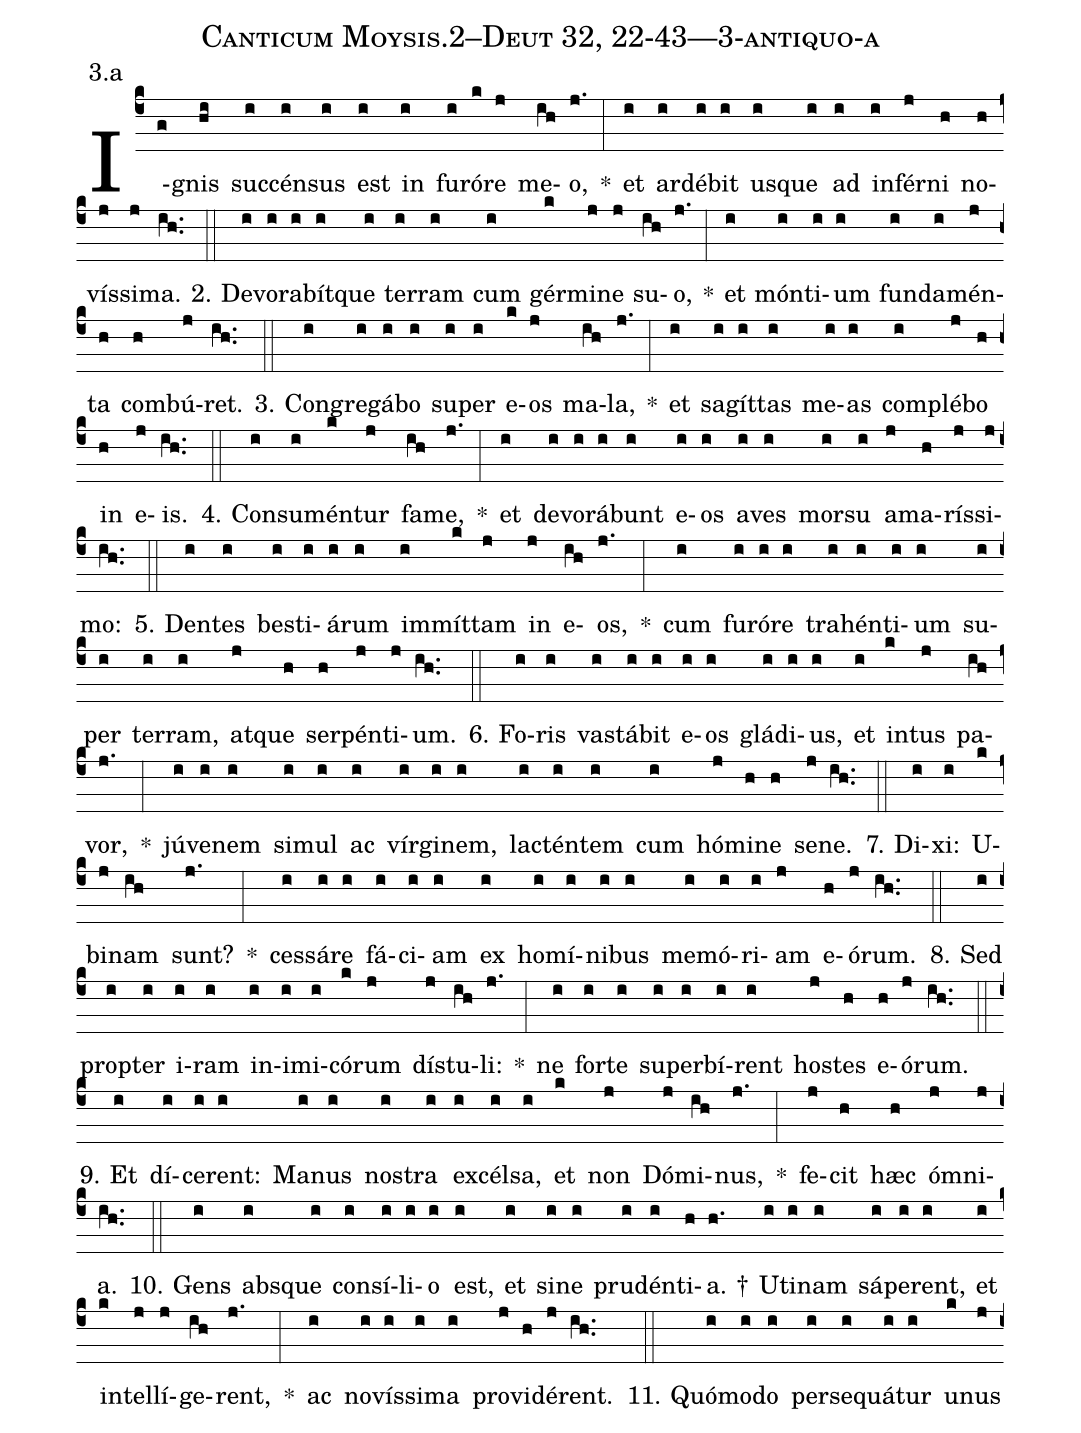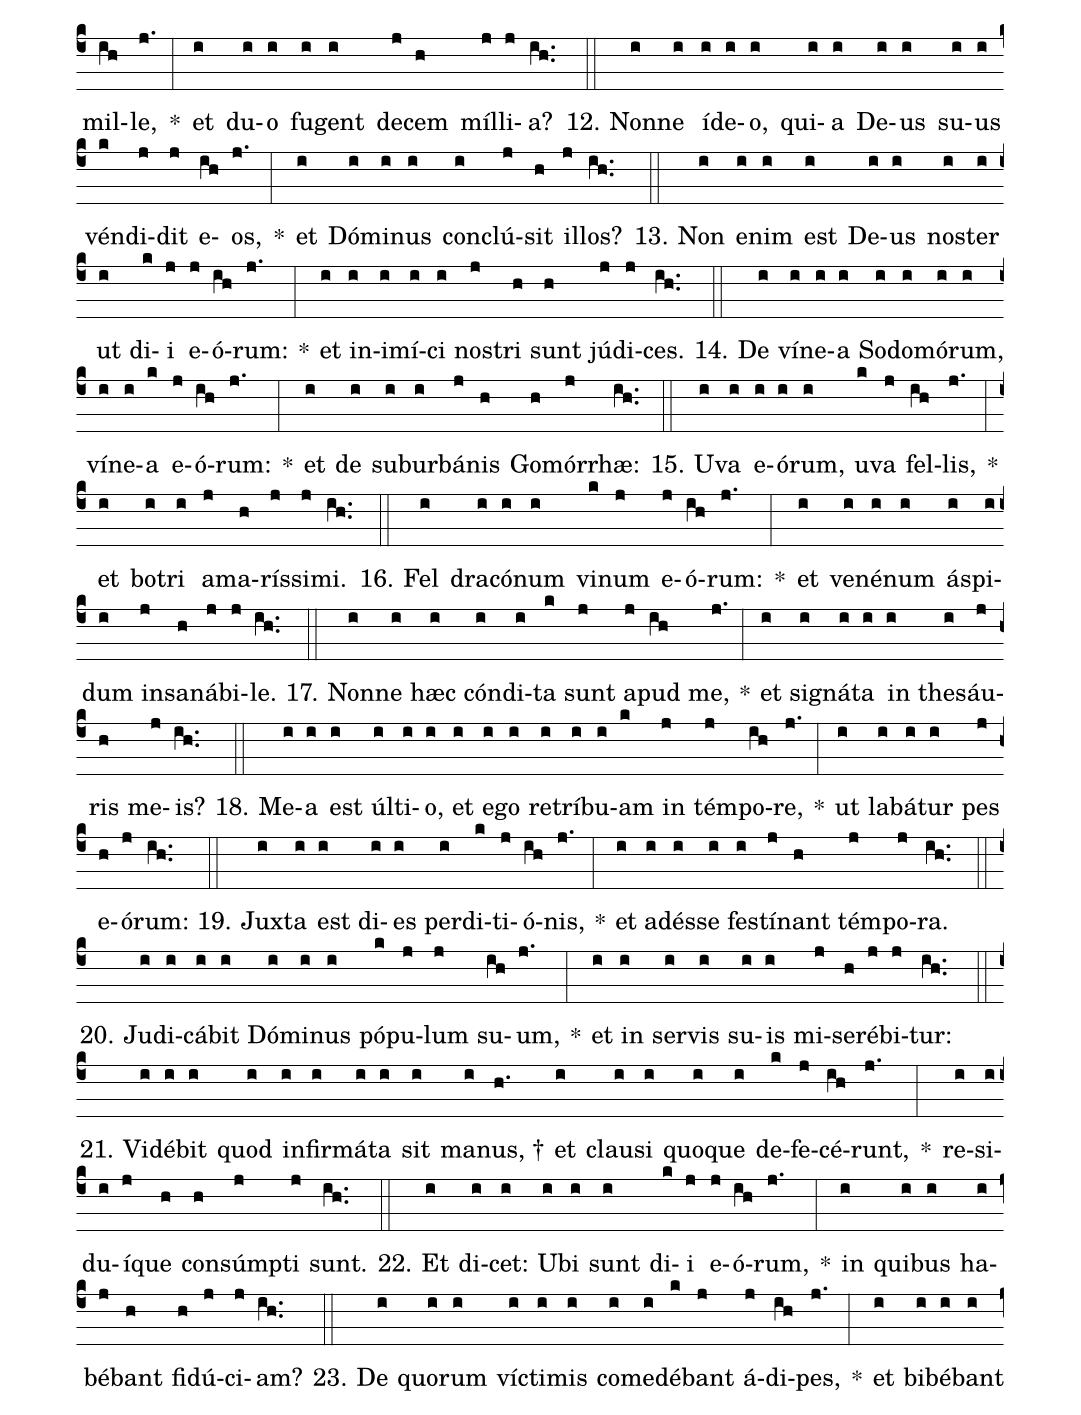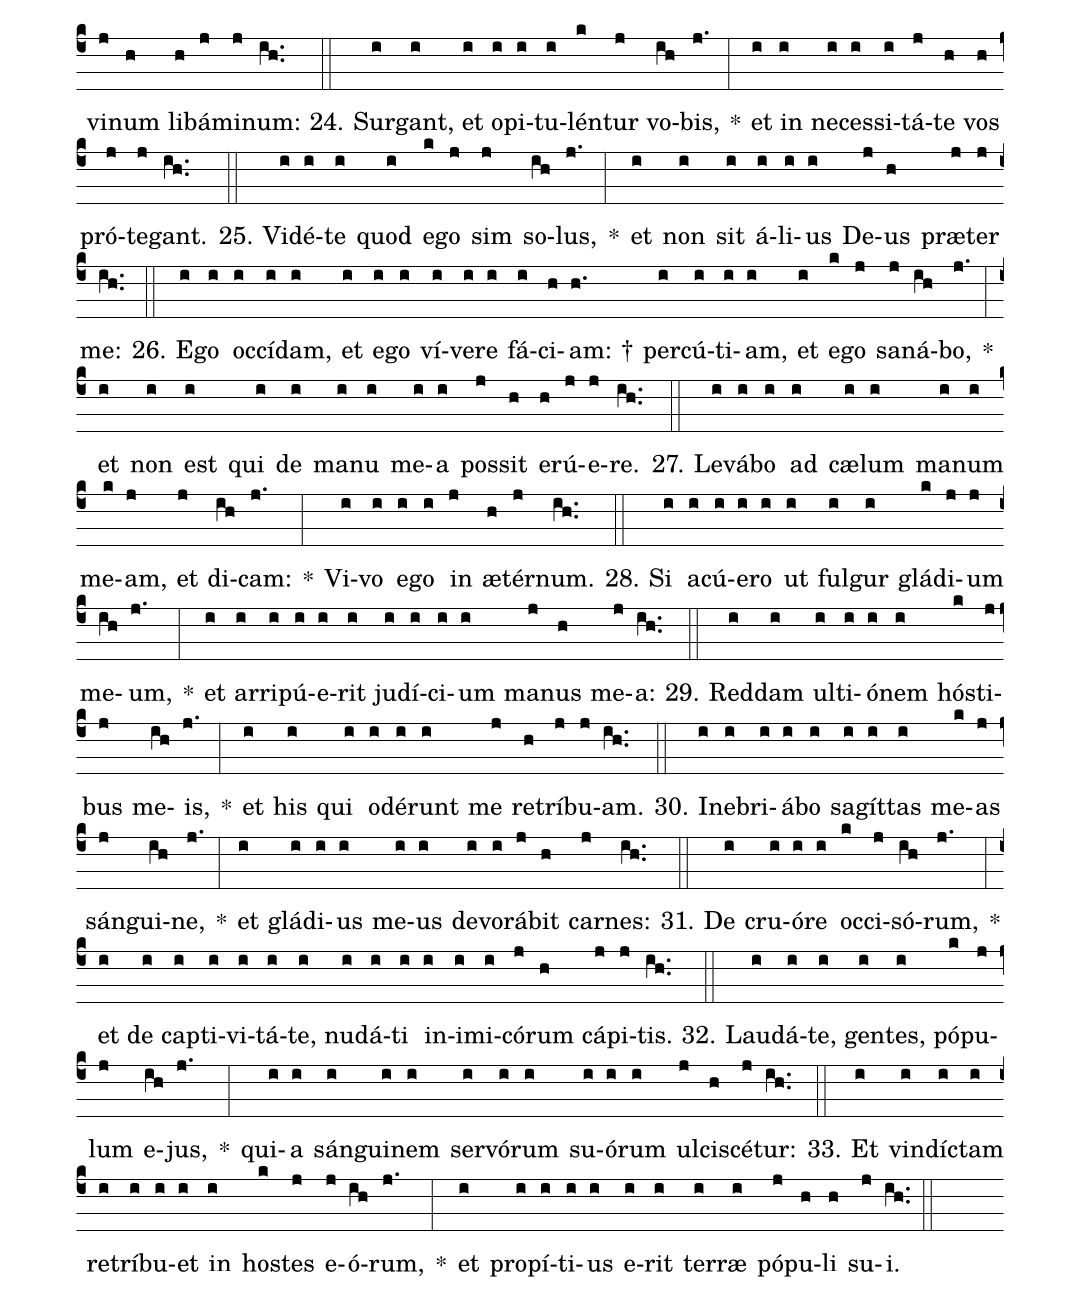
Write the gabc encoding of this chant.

name: Canticum Moysis.2--Deut 32, 22-43---3-antiquo-a;
annotation: 3.a;
%%
(c4)I(g)gnis(hi) suc(i)cén(i)sus(i) est(i) in(i) fu(i)ró(k)re(j) me(ih)o,(j.) *(:) et(i) ar(i)dé(i)bit(i) us(i)que(i) ad(i) in(i)fér(j)ni(h) no(h)vís(j)si(j)ma.(ih..) (::)
2. De(i)vo(i)ra(i)bít(i)que(i) ter(i)ram(i) cum(i) gér(k)mi(j)ne(j) su(ih)o,(j.) *(:) et(i) món(i)ti(i)um(i) fun(i)da(i)mén(j)ta(h) com(h)bú(j)ret.(ih..) (::)
3. Con(i)gre(i)gá(i)bo(i) su(i)per(i) e(k)os(j) ma(ih)la,(j.) *(:) et(i) sa(i)gít(i)tas(i) me(i)as(i) com(i)plé(j)bo(h) in(h) e(j)is.(ih..) (::)
4. Con(i)su(i)mén(k)tur(j) fa(ih)me,(j.) *(:) et(i) de(i)vo(i)rá(i)bunt(i) e(i)os(i) a(i)ves(i) mor(i)su(i) a(j)ma(h)rís(j)si(j)mo:(ih..) (::)
5. Den(i)tes(i) bes(i)ti(i)á(i)rum(i) im(i)mít(k)tam(j) in(j) e(ih)os,(j.) *(:) cum(i) fu(i)ró(i)re(i) tra(i)hén(i)ti(i)um(i) su(i)per(i) ter(i)ram,(i) at(j)que(h) ser(h)pén(j)ti(j)um.(ih..) (::)
6. Fo(i)ris(i) vas(i)tá(i)bit(i) e(i)os(i) glá(i)di(i)us,(i) et(i) in(k)tus(j) pa(ih)vor,(j.) *(:) jú(i)ve(i)nem(i) si(i)mul(i) ac(i) vír(i)gi(i)nem,(i) lac(i)tén(i)tem(i) cum(i) hó(j)mi(h)ne(h) se(j)ne.(ih..) (::)
7. Di(i)xi:(i) U(k)bi(j)nam(ih) sunt?(j.) *(:) ces(i)sá(i)re(i) fá(i)ci(i)am(i) ex(i) ho(i)mí(i)ni(i)bus(i) me(i)mó(i)ri(i)am(j) e(h)ó(j)rum.(ih..) (::)
8. Sed(i) prop(i)ter(i) i(i)ram(i) in(i)i(i)mi(i)có(k)rum(j) dís(j)tu(ih)li:(j.) *(:) ne(i) for(i)te(i) su(i)per(i)bí(i)rent(i) hos(j)tes(h) e(h)ó(j)rum.(ih..) (::)
9. Et(i) dí(i)ce(i)rent:(i) Ma(i)nus(i) nos(i)tra(i) ex(i)cél(i)sa,(i) et(k) non(j) Dó(j)mi(ih)nus,(j.) *(:) fe(j)cit(h) hæc(h) óm(j)ni(j)a.(ih..) (::)
10. Gens(i) abs(i)que(i) con(i)sí(i)li(i)o(i) est,(i) et(i) si(i)ne(i) pru(i)dén(i)ti(h)a. †(h.) U(i)ti(i)nam(i) sá(i)pe(i)rent,(i) et(i) in(k)tel(j)lí(j)ge(ih)rent,(j.) *(:) ac(i) no(i)vís(i)si(i)ma(i) pro(j)vi(h)dé(j)rent.(ih..) (::)
11. Quó(i)mo(i)do(i) per(i)se(i)quá(i)tur(i) u(k)nus(j) mil(ih)le,(j.) *(:) et(i) du(i)o(i) fu(i)gent(i) de(j)cem(h) míl(j)li(j)a?(ih..) (::)
12. Non(i)ne(i) íd(i)e(i)o,(i) qui(i)a(i) De(i)us(i) su(i)us(i) vén(k)di(j)dit(j) e(ih)os,(j.) *(:) et(i) Dó(i)mi(i)nus(i) con(i)clú(j)sit(h) il(j)los?(ih..) (::)
13. Non(i) e(i)nim(i) est(i) De(i)us(i) nos(i)ter(i) ut(i) di(k)i(j) e(j)ó(ih)rum:(j.) *(:) et(i) in(i)i(i)mí(i)ci(i) nos(j)tri(h) sunt(h) jú(j)di(j)ces.(ih..) (::)
14. De(i) ví(i)ne(i)a(i) So(i)do(i)mó(i)rum,(i) ví(i)ne(i)a(k) e(j)ó(ih)rum:(j.) *(:) et(i) de(i) sub(i)ur(i)bá(j)nis(h) Go(h)mór(j)rhæ:(ih..) (::)
15. U(i)va(i) e(i)ó(i)rum,(i) u(k)va(j) fel(ih)lis,(j.) *(:) et(i) bo(i)tri(i) a(j)ma(h)rís(j)si(j)mi.(ih..) (::)
16. Fel(i) dra(i)có(i)num(i) vi(k)num(j) e(j)ó(ih)rum:(j.) *(:) et(i) ve(i)né(i)num(i) ás(i)pi(i)dum(i) in(j)sa(h)ná(j)bi(j)le.(ih..) (::)
17. Non(i)ne(i) hæc(i) cón(i)di(i)ta(k) sunt(j) a(j)pud(ih) me,(j.) *(:) et(i) si(i)gná(i)ta(i) in(i) the(i)sáu(j)ris(h) me(j)is?(ih..) (::)
18. Me(i)a(i) est(i) úl(i)ti(i)o,(i) et(i) e(i)go(i) re(i)trí(i)bu(i)am(k) in(j) tém(j)po(ih)re,(j.) *(:) ut(i) la(i)bá(i)tur(i) pes(j) e(h)ó(j)rum:(ih..) (::)
19. Jux(i)ta(i) est(i) di(i)es(i) per(i)di(k)ti(j)ó(ih)nis,(j.) *(:) et(i) ad(i)és(i)se(i) fes(i)tí(j)nant(h) tém(j)po(j)ra.(ih..) (::)
20. Ju(i)di(i)cá(i)bit(i) Dó(i)mi(i)nus(i) pó(k)pu(j)lum(j) su(ih)um,(j.) *(:) et(i) in(i) ser(i)vis(i) su(i)is(i) mi(j)se(h)ré(j)bi(j)tur:(ih..) (::)
21. Vi(i)dé(i)bit(i) quod(i) in(i)fir(i)má(i)ta(i) sit(i) ma(i)nus, †(h.) et(i) clau(i)si(i) quo(i)que(i) de(k)fe(j)cé(ih)runt,(j.) *(:) re(i)si(i)du(i)í(j)que(h) con(h)súmp(j)ti(j) sunt.(ih..) (::)
22. Et(i) di(i)cet:(i) U(i)bi(i) sunt(i) di(k)i(j) e(j)ó(ih)rum,(j.) *(:) in(i) qui(i)bus(i) ha(i)bé(j)bant(h) fi(h)dú(j)ci(j)am?(ih..) (::)
23. De(i) quo(i)rum(i) víc(i)ti(i)mis(i) com(i)e(i)dé(k)bant(j) á(j)di(ih)pes,(j.) *(:) et(i) bi(i)bé(i)bant(i) vi(j)num(h) li(h)bá(j)mi(j)num:(ih..) (::)
24. Sur(i)gant,(i) et(i) o(i)pi(i)tu(i)lén(k)tur(j) vo(ih)bis,(j.) *(:) et(i) in(i) ne(i)ces(i)si(i)tá(j)te(h) vos(h) pró(j)te(j)gant.(ih..) (::)
25. Vi(i)dé(i)te(i) quod(i) e(k)go(j) sim(j) so(ih)lus,(j.) *(:) et(i) non(i) sit(i) á(i)li(i)us(i) De(j)us(h) præ(j)ter(j) me:(ih..) (::)
26. E(i)go(i) oc(i)cí(i)dam,(i) et(i) e(i)go(i) ví(i)ve(i)re(i) fá(i)ci(h)am: †(h.) per(i)cú(i)ti(i)am,(i) et(i) e(k)go(j) sa(j)ná(ih)bo,(j.) *(:) et(i) non(i) est(i) qui(i) de(i) ma(i)nu(i) me(i)a(i) pos(j)sit(h) e(h)rú(j)e(j)re.(ih..) (::)
27. Le(i)vá(i)bo(i) ad(i) cæ(i)lum(i) ma(i)num(i) me(k)am,(j) et(j) di(ih)cam:(j.) *(:) Vi(i)vo(i) e(i)go(i) in(j) æ(h)tér(j)num.(ih..) (::)
28. Si(i) a(i)cú(i)e(i)ro(i) ut(i) ful(i)gur(i) glá(k)di(j)um(j) me(ih)um,(j.) *(:) et(i) ar(i)ri(i)pú(i)e(i)rit(i) ju(i)dí(i)ci(i)um(i) ma(j)nus(h) me(j)a:(ih..) (::)
29. Red(i)dam(i) ul(i)ti(i)ó(i)nem(i) hós(k)ti(j)bus(j) me(ih)is,(j.) *(:) et(i) his(i) qui(i) o(i)dé(i)runt(i) me(j) re(h)trí(j)bu(j)am.(ih..) (::)
30. In(i)e(i)bri(i)á(i)bo(i) sa(i)gít(i)tas(i) me(k)as(j) sán(j)gui(ih)ne,(j.) *(:) et(i) glá(i)di(i)us(i) me(i)us(i) de(i)vo(i)rá(j)bit(h) car(j)nes:(ih..) (::)
31. De(i) cru(i)ó(i)re(i) oc(k)ci(j)só(ih)rum,(j.) *(:) et(i) de(i) cap(i)ti(i)vi(i)tá(i)te,(i) nu(i)dá(i)ti(i) in(i)i(i)mi(i)có(j)rum(h) cá(j)pi(j)tis.(ih..) (::)
32. Lau(i)dá(i)te,(i) gen(i)tes,(i) pó(k)pu(j)lum(j) e(ih)jus,(j.) *(:) qui(i)a(i) sán(i)gui(i)nem(i) ser(i)vó(i)rum(i) su(i)ó(i)rum(i) ul(j)ci(h)scé(j)tur:(ih..) (::)
33. Et(i) vin(i)díc(i)tam(i) re(i)trí(i)bu(i)et(i) in(i) hos(k)tes(j) e(j)ó(ih)rum,(j.) *(:) et(i) pro(i)pí(i)ti(i)us(i) e(i)rit(i) ter(i)ræ(i) pó(j)pu(h)li(h) su(j)i.(ih..) (::)
